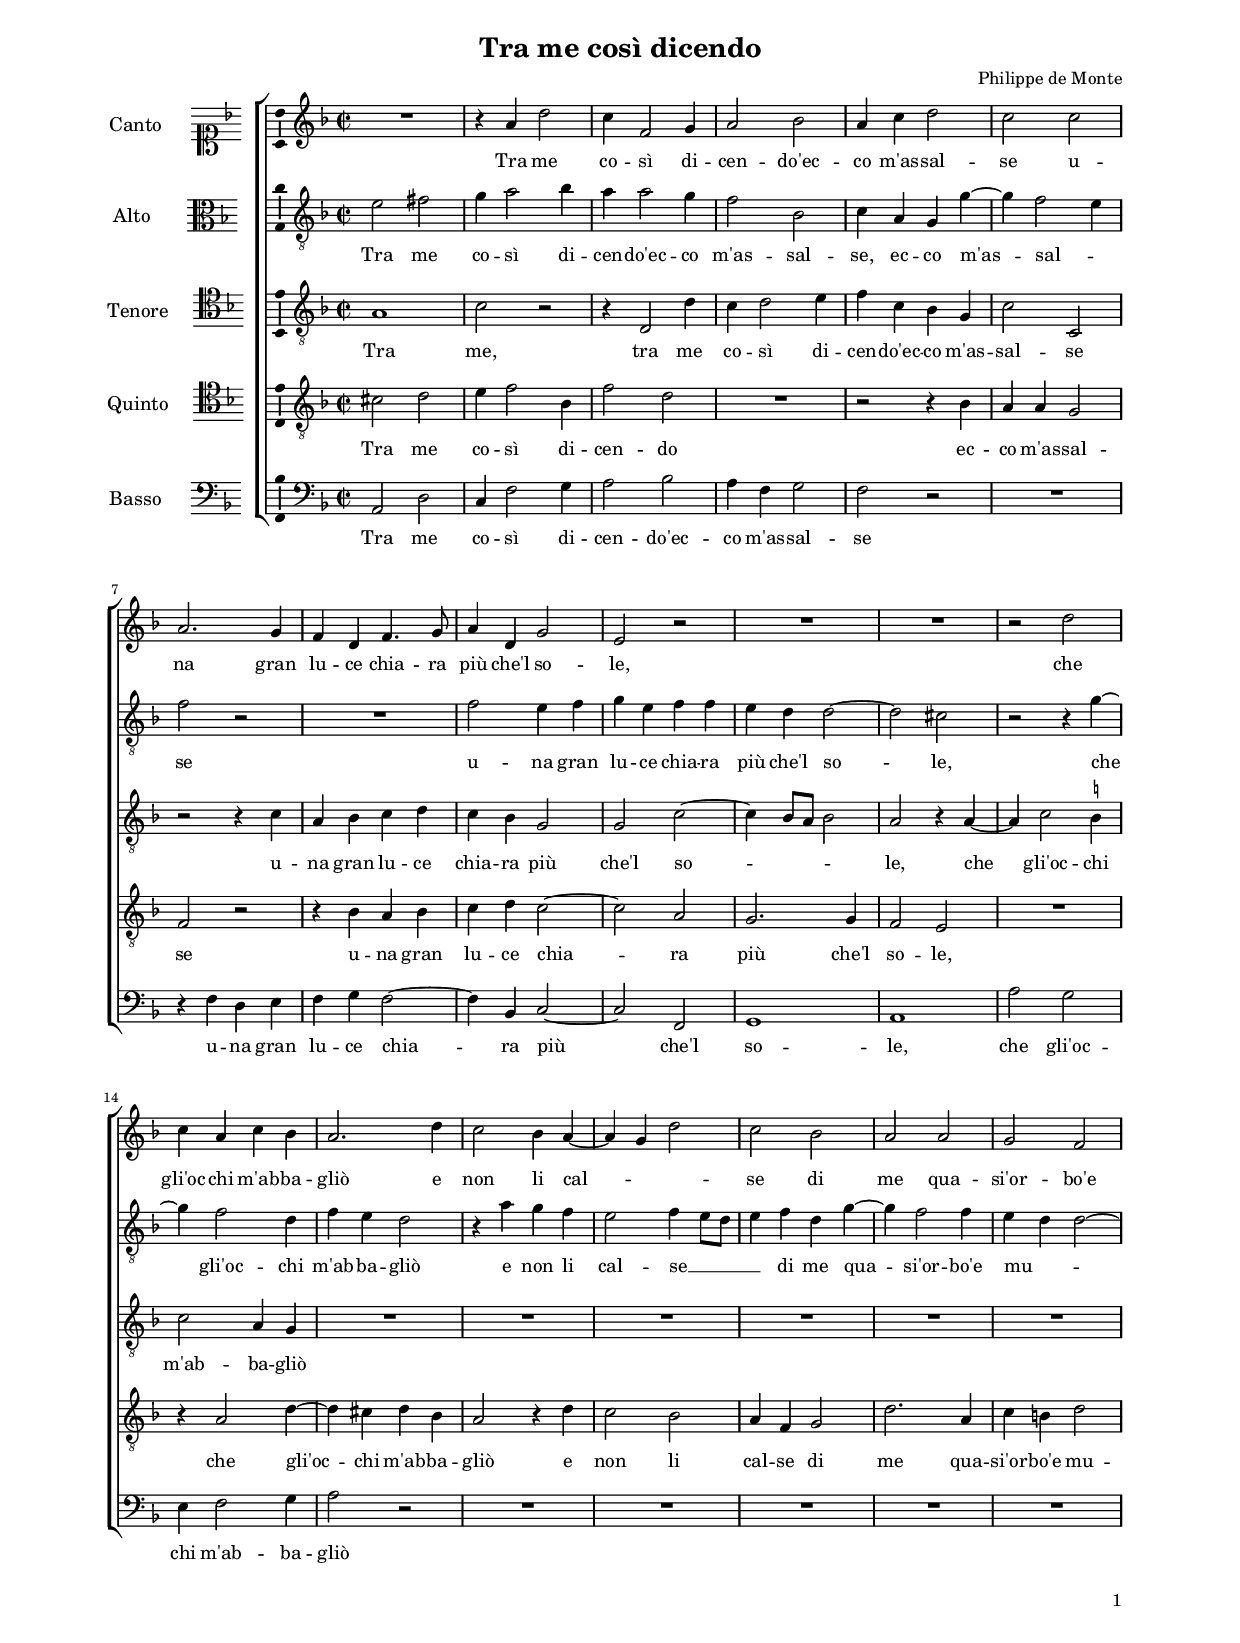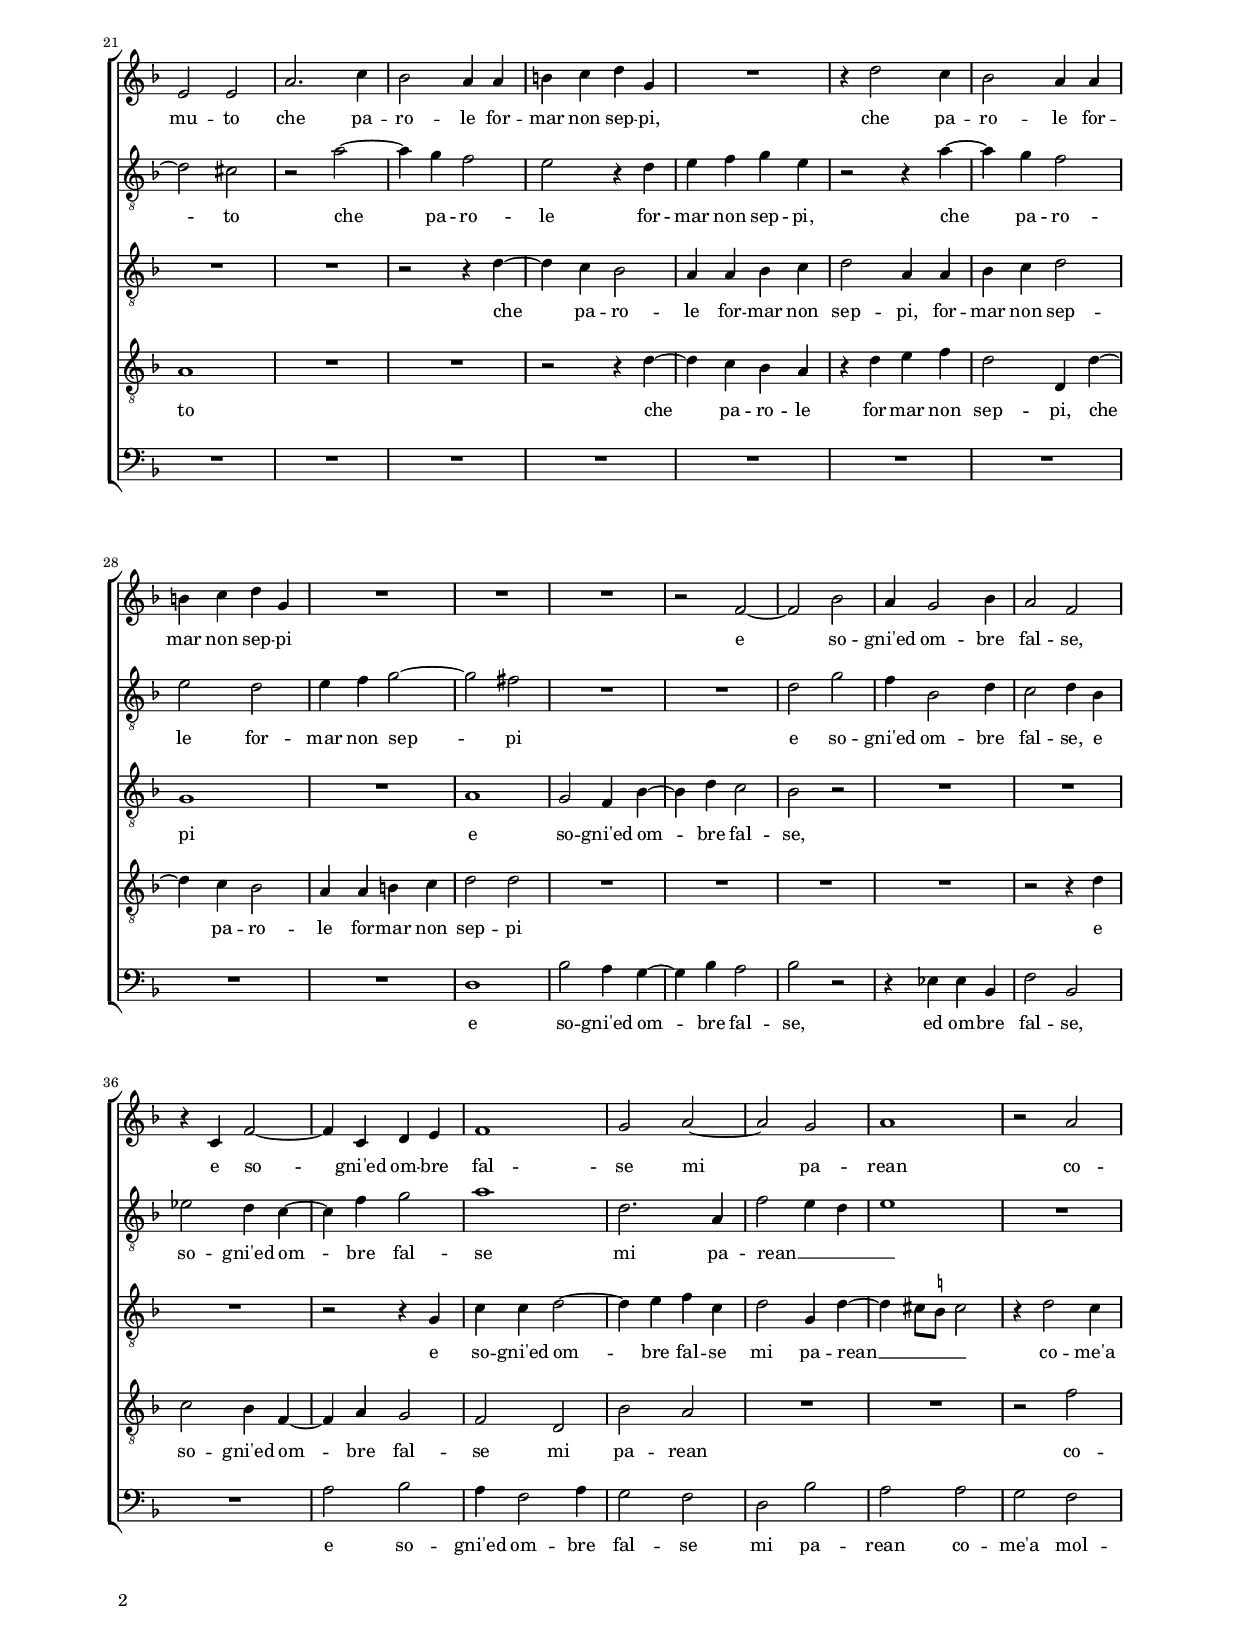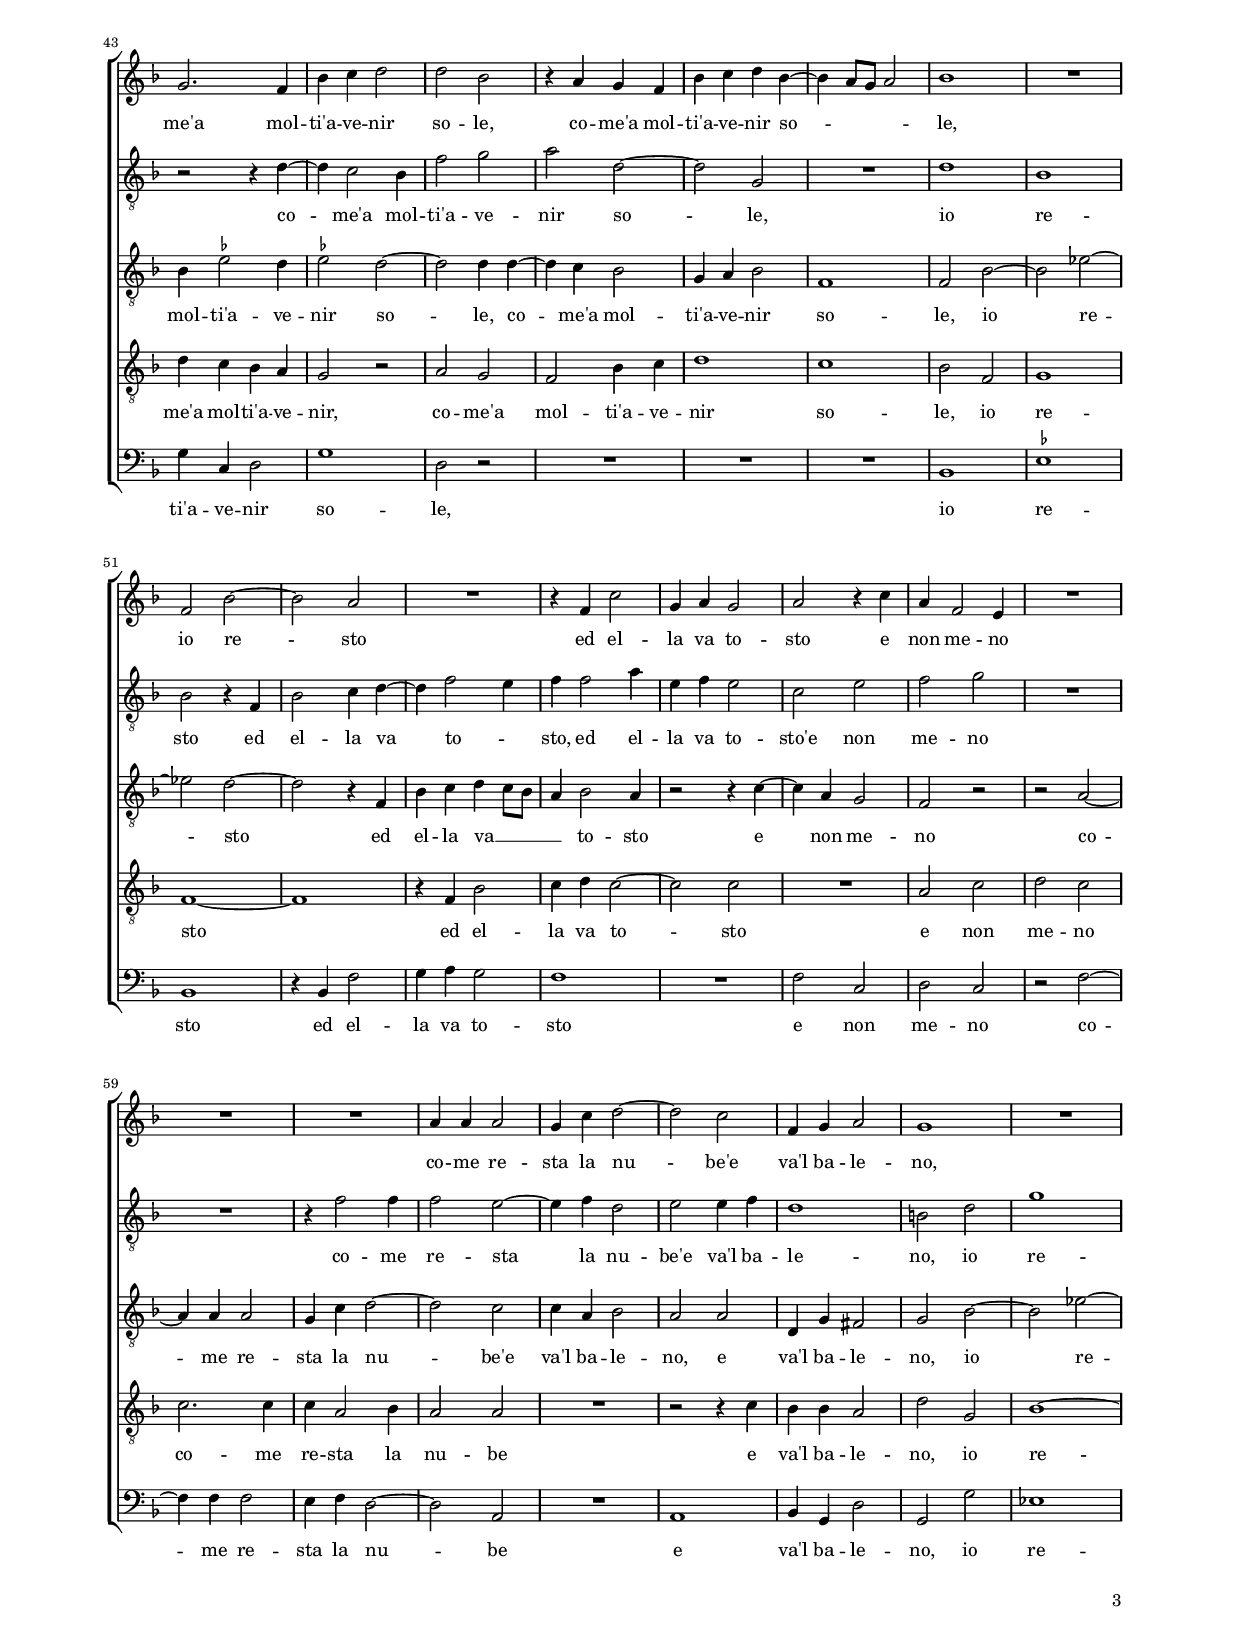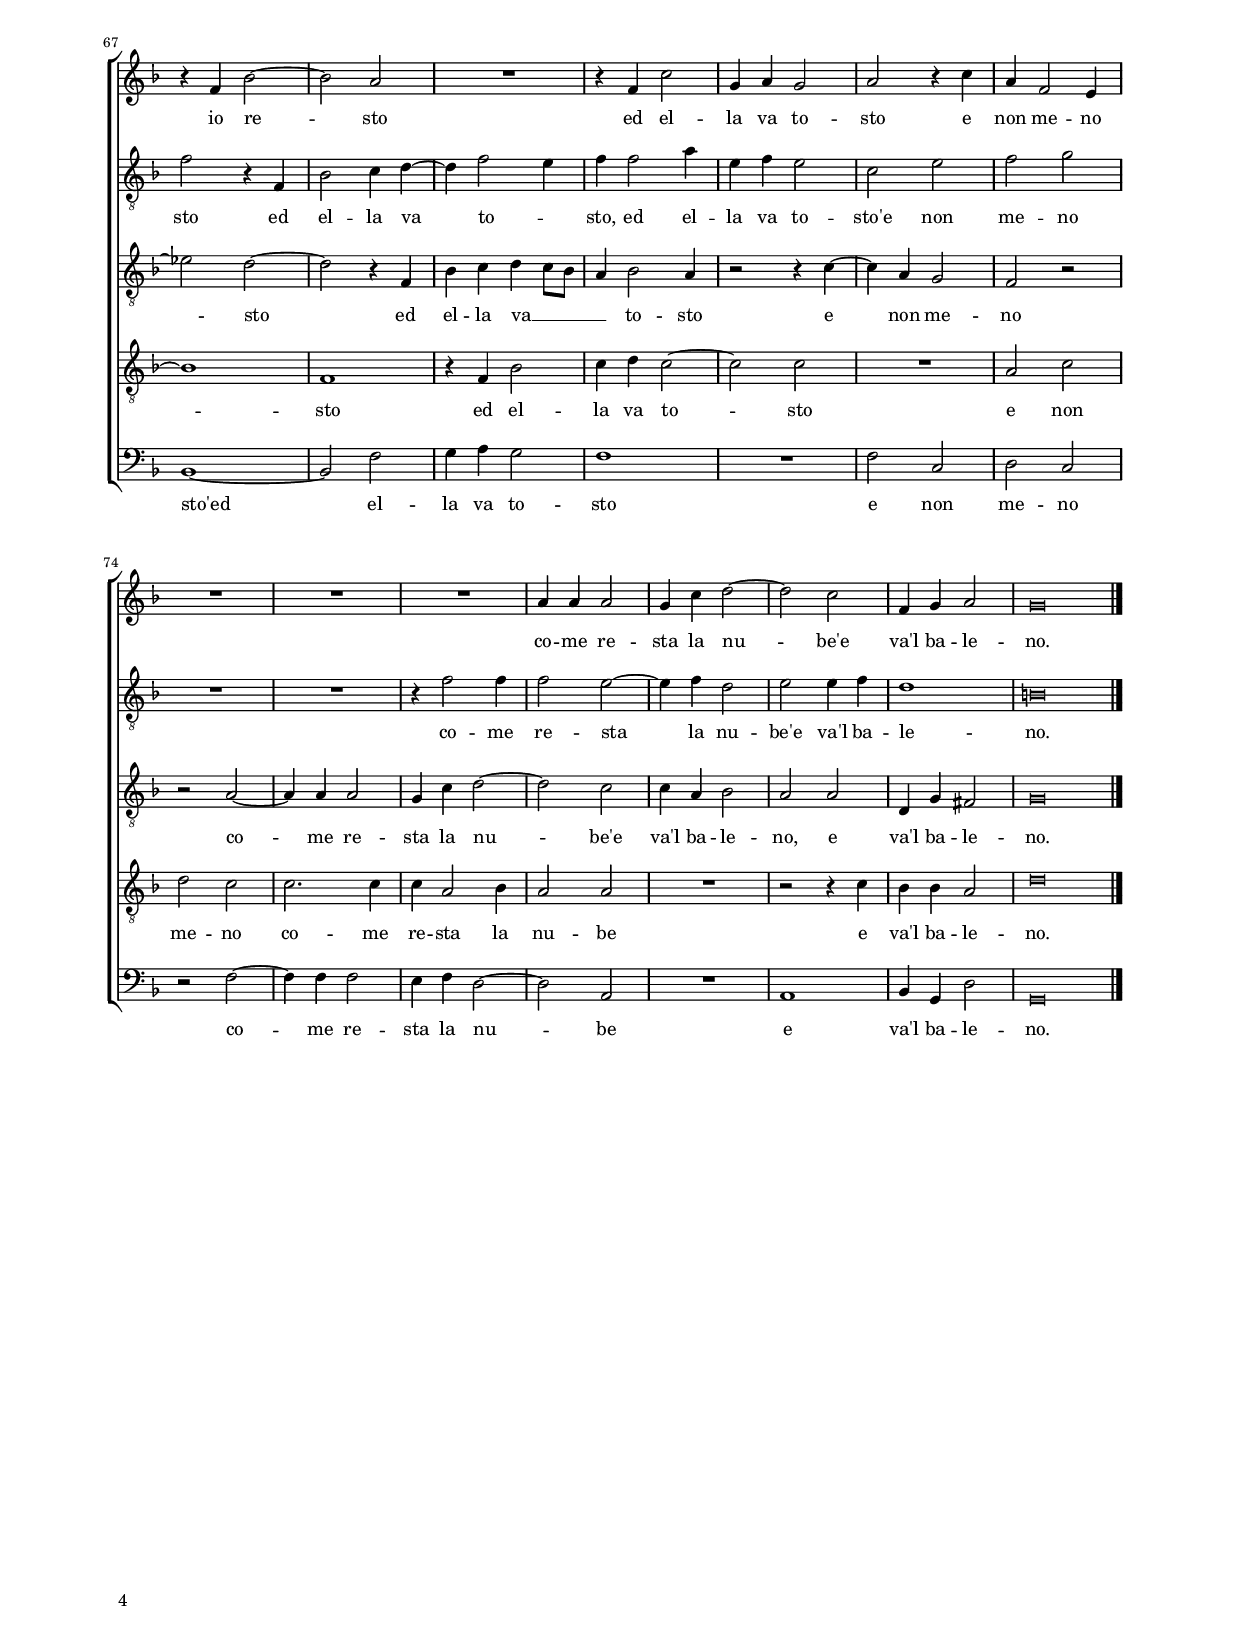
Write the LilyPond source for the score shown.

\header
{
	title="Tra me così dicendo"
	composer="Philippe de Monte"
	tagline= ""
}

\version "2.24.4"
\language deutsch
#(set-global-staff-size 15)
% #(set-default-paper-size "letter")
#(ly:set-option 'point-and-click #f)


	
	ficta = { \once \set suggestAccidentals = ##t }
	
	forget = #(define-music-function (music) (ly:music?) #{
		\accidentalStyle forget
		$music
		\accidentalStyle default
		#})
	
	ki = \autoBeamOff
	be = \autoBeamOn


\paper
	{
	top-margin = 1.8 \cm
	bottom-margin = 1.2 \cm
	left-margin = 2 \cm
	right-margin = 2 \cm
	ragged-bottom = ##f
	ragged-last-bottom = ##t
	print-page-number = ##f
	score-system-spacing = #'((basic-distance . 16) (minimum-distance . 14) (padding . 5) (strechability . 150))
	system-system-spacing = #'((basic-distance . 16) (minimum-distance . 14) (padding . 5) (strechability . 150))
	oddFooterMarkup=\markup   \fill-line { "" \fromproperty #'page:page-number-string }
	evenFooterMarkup=\markup  \fill-line { \fromproperty #'page:page-number-string "" }
	last-bottom-spacing = #'((basic-distance . 12) (minimum-distance . 7) (padding . 4))
%	systems-per-page = 3
	system-count = 11
%	page-count = 6
%	min-systems-per-page = 3
	}

global = {
	\key f \major
	\time 2/2
	\set Score.tempoHideNote = ##t
	\tempo 4 = 110
	\skip 1*80
	\set Score.measureLength = #(ly:make-moment 2/1)
	\skip 1*2 \bar "|."
	}
	

incipitcantus = \markup { \score {
	{
	\set Staff.instrumentName = \markup { \fontsize #1 "Canto" }
	\key f \major
	\clef soprano
	s4 \bar ""
	}
	\layout  {
	raggedright = ##t
	indent = 1.8 \cm
	line-width = 2.5 \cm
	\context { \Staff \remove Time_signature_engraver }
	\override Staff.Clef.Y-extent = #'(0 . 0)
	}} \hspace #1 }
	  
	  
incipitaltus = \markup { \score {
	{
	\set Staff.instrumentName = \markup { \fontsize #1 "Alto" }
	\key f \major
	\clef alto
	s4 \bar ""
	}
	\layout  {
	raggedright = ##t
	indent = 1.8 \cm
	line-width = 2.5 \cm
	\context { \Staff \remove Time_signature_engraver }
	\override Staff.Clef.Y-extent = #'(0 . 0)
	}} \hspace #1 }


incipittenor = \markup { \score {
	{
	\set Staff.instrumentName = \markup { \fontsize #1 "Tenore" }
	\key f \major
	\clef tenor
	s4 \bar ""
	}
	\layout  {
	raggedright = ##t
	indent = 1.8 \cm
	line-width = 2.5 \cm
	\context { \Staff \remove Time_signature_engraver }
	\override Staff.Clef.Y-extent = #'(0 . 0)
	}} \hspace #1 }
	  
	  
incipitquintus = \markup { \score {
	{
	\set Staff.instrumentName = \markup { \fontsize #1 "Quinto" }
	\key f \major
	\clef tenor
	s4 \bar ""
	}
	\layout  {
	raggedright = ##t
	indent = 1.8 \cm
	line-width = 2.5 \cm
	\context { \Staff \remove Time_signature_engraver }
	\override Staff.Clef.Y-extent = #'(0 . 0)
	}} \hspace #1 }
	  
	  
incipitbassus = \markup { \score {
	{
	\set Staff.instrumentName = \markup { \fontsize #1 "Basso" }
	\key f \major
	\clef bass
	s4 \bar ""
	}
	\layout  {
	raggedright = ##t
	indent = 1.8 \cm
	line-width = 2.5 \cm
	\context { \Staff \remove Time_signature_engraver }
	\override Staff.Clef.Y-extent = #'(0 . 0)
	}} \hspace #1 }


cantus =  \relative c''
	{
	R1
	r4 a d2
	c4 f,2 g4
	a2 b
%5
	a4 c d2 |
	c2 c \break
	a2. g4
	f4 d f4. g8
	a4 d, g2
%10
	e2 r |
	R1
	R1
	r2 d'
	c4 a c b
%15
	a2. d4 |
	c2 b4 a~
	a4 g d'2
	c2 b
	a2 a
%20
	g2 f |
	e2 e
	a2. c4
	b2 a4 a
	h4 c d g,
%25
	R1 |
	r4 d'2 c4
	b2 a4 a
	h4 c d g,
	R1
%30
	R1 |
	R1
	r2 f~
	f2 b
	a4 g2 b4
%35
	a2 f |
	r4 c f2~
	f4 c d e
	f1
	g2 a~
%40
	a2 g |
	a1
	r2 a
	g2. f4
	b4 c d2
%45
	d2 b |
	r4 a g f
	b4 c d b~
	b4 a8 g a2
	b1
%50
	R1 |
	f2 b~
	b2 a
	R1
	r4 f c'2
%55
	g4 a g2 |
	a2 r4 c
	a4 f2 e4
	R1
	R1
%60
	R1 |
	a4 a a2
	g4 c d2~
	d2 c
	f,4 g a2
%65
	g1 |
	R1
	r4 f b2~
	b2 a
	R1
%70
	r4 f c'2 |
	g4 a g2
	a2 r4 c
	a4 f2 e4
	R1
%75
	R1 |
	R1
	a4 a a2
	g4 c d2~
	d2 c
%80
	f,4 g a2 |
	g\breve |
	}


altus =  \relative c'
	{
	e2 fis
	g4 a2 b4
	a4 a2 g4
	f2 b,
%5
	c4 a g g'~ |
	g4 f2 e4
	f2 r
	R1
	f2 e4 f
%10
	g4 e f f |
	e4 d d2~
	d2 cis
	r2 r4 g'~
	g4 f2 d4
%15
	f4 e d2 |
	r4 a' g f
	e2 f4 e8 d
	e4 f d g~
	g4 f2 f4
%20
	e4 d d2~ |
	d2 cis
	r2 a'~
	a4 g f2
	e2 r4 d
%25
	e4 f g e |
	r2 r4 a~
	a4 g f2
	e2 d
	e4 f g2~
%30
	g2 fis |
	R1
	R1
	d2 g
	f4 b,2 d4
%35
	c2 d4 b |
	es2 d4 c~
	c4 f g2
	a1
	d,2. a4
%40
	f'2 e4 d |
	e1
	R1
	r2 r4 d~
	d4 c2 b4
%45
	f'2 g |
	a2 d,~
	d2 g,
	R1
	d'1
%50
	b1 |
	b2 r4 f
	b2 c4 d~
	d4 f2 e4
	f4 f2 a4
%55
	e4 f e2 |
	c2 e
	f2 g
	R1
	R1
%60
	r4 f2 f4 |
	f2 e~
	e4 f d2
	e2 e4 f
	d1
%65
	h2 d |
	g1
	f2 r4 f,
	b2 c4 d~
	d4 f2 e4
%70
	f4 f2 a4 |
	e4 f e2
	c2 e
	f2 g
	R1
%75
	R1 |
	r4 f2 f4
	f2 e~
	e4 f d2
	e2 e4 f
%80
	d1 |
	h\breve |
	}


tenor =  \relative c'
	{
	a1
	c2 r
	r4 d,2 d'4
	c4 d2 e4
%5
	f4 c b g |
	c2 c,
	r2 r4 c'
	a4 b c d
	c4 b g2
%10
	g2 c~ |
	c4 b8 a b2
	a2 r4 a~
	a4 c2 \ficta h4
	c2 a4 g
%15
	R1 |
	R1
	R1
	R1
	R1
%20
	R1 |
	R1
	R1
	r2 r4 d'~
	d4 c b2
%25
	a4 a b c |
	d2 a4 a
	b4 c d2
	g,1
	R1
%30
	a1 |
	g2 f4 b~
	b4 d c2
	b2 r
	R1
%35
	R1 |
	R1
	r2 r4 g
	c4 c d2~
	d4 e f c
%40
	d2 g,4 d'~ |
	d4 cis8 \ficta h cis2
	r4 d2 c4
	b4 \ficta es2 d4
	\ficta es2 d~
%45
	d2 d4 d~ |
	d4 c b2
	g4 a b2
	f1
	f2 b~
%50
	b2 es~ |
	es2 d~
	d2 r4 f,
	b4 c d c8 b
	a4 b2 a4
%55
	r2 r4 c~ |
	c4 a g2
	f2 r
	r2 a~
	a4 a a2
%60
	g4 c d2~ |
	d2 c
	c4 a b2
	a2 a
	d,4 g fis2
%65
	g2 b~ |
	b2 es~
	es2 d~
	d2 r4 f,
	b4 c d c8 b
%70
	a4 b2 a4 |
	r2 r4 c~
	c4 a g2
	f2 r
	r2 a~
%75
	a4 a a2 |
	g4 c d2~
	d2 c
	c4 a b2
	a2 a
%80
	d,4 g fis2 |
	g\breve |
	}


quintus  =  \relative c'
	{
	cis2 d
	e4 f2 b,4
	f'2 d
	R1
%5
	r2 r4 b |
	a4 a g2
	f2 r
	r4 b a b
	c4 d c2~
%10
	c2 a |
	g2. g4
	f2 e
	R1
	r4 a2 d4~
%15
	d4 cis d b |
	a2 r4 d
	c2 b
	a4 f g2
	d'2. a4
%20
	c4 h d2 |
	a1
	R1
	R1
	r2 r4 d~
%25
	d4 c b a |
	r4 d e f
	d2 d,4 d'~
	d4 c b2
	a4 a h c
%30
	d2 d |
	R1
	R1
	R1
	R1
%35
	r2 r4 d |
	c2 b4 f~
	f4 a g2
	f2 d
	b'2 a
%40
	R1 |
	R1
	r2 f'
	d4 c b a
	g2 r
%45
	a2 g |
	f2 b4 c
	d1
	c1
	b2 f
%50
	g1 |
	f1~
	f1
	r4 f b2
	c4 d c2~
%55
	c2 c |
	R1
	a2 c
	d2 c
	c2. c4
%60
	c4 a2 b4 |
	a2 a
	R1
	r2 r4 c
	b4 b a2
%65
	d2 g, |
	b1~
	b1
	f1
	r4 f b2
%70
	c4 d c2~ |
	c2 c
	R1
	a2 c
	d2 c
%75
	c2. c4 |
	c4 a2 b4
	a2 a
	R1
	r2 r4 c
%80
	b4 b a2 |
	d\breve |
	}


bassus  =  \relative c
	{
	a2 d
	c4 f2 g4
	a2 b
	a4 f g2
%5
	f2 r |
	R1
	r4 f d e
	f4 g f2~
	f4 b, c2~
%10
	c2 f, |
	g1
	a1
	a'2 g
	e4 f2 g4
%15
	a2 r |
	R1
	R1
	R1
	R1
%20
	R1 |
	R1
	R1
	R1
	R1
%25
	R1 |
	R1
	R1
	R1
	R1
%30
	d,1 |
	b'2 a4 g~
	g4 b a2
	b2 r
	r4 es, es b
%35
	f'2 b, |
	R1
	a'2 b
	a4 f2 a4
	g2 f
%40
	d2 b' |
	a2 a
	g2 f
	g4 c, d2
	g1
%45
	d2 r |
	R1
	R1
	R1
	b1
%50
	\ficta es1 |
	b1
	r4 b f'2
	g4 a g2
	f1
%55
	R1 |
	f2 c
	d2 c
	r2 f~
	f4 f f2
%60
	e4 f d2~ |
	d2 a
	R1
	a1
	b4 g d'2
%65
	g,2 g' |
	es1
	b1~
	b2 f'
	g4 a g2
%70
	f1 |
	R1
	f2 c
	d2 c
	r2 f~
%75
	f4 f f2 |
	e4 f d2~
	d2 a
	R1
	a1
%80
	b4 g d'2 |
	g,\breve |     
	}


lyricscantus = \lyricmode {
	Tra me co -- sì di -- cen -- do'ec -- co m'as -- sal -- se
	u -- na gran lu -- ce chia -- ra più che'l so -- le,
	che gli'oc -- chi m'ab -- ba -- gliò e non li cal -- _ _ se
	di me qua -- si'or -- bo'e mu -- to che pa -- ro -- le
	for -- mar non sep -- pi,
	che pa -- ro -- le for -- mar non sep -- pi
	e so -- gni'ed om -- bre fal -- se,
	e so -- gni'ed om -- bre fal -- se
	mi pa -- rean co -- me'a mol -- ti'a -- ve -- nir so -- le,
	co -- me'a mol -- ti'a -- ve -- nir so -- _ _ _ le,
	io re -- sto ed el -- la va to -- sto e non me -- no
	co -- me re -- sta la nu -- be'e va'l ba -- le -- no,
	io re -- sto ed el -- la va to -- sto e non me -- no
	co -- me re -- sta la nu -- be'e va'l ba -- le -- no.
	}


lyricsaltus = \lyricmode {
	Tra me co -- sì di -- cen -- do'ec -- co m'as -- sal -- se,
	ec -- co m'as -- sal -- _ se
	u -- na gran lu -- ce chia -- ra più che'l so -- le,
	che gli'oc -- chi m'ab -- ba -- gliò e non li cal -- se __ _ _ _
	di me qua -- si'or -- bo'e mu -- _ _ to che pa -- ro -- le
	for -- mar non sep -- pi,
	che pa -- ro -- le for -- mar non sep -- pi
	e so -- gni'ed om -- bre fal -- se,
	e so -- gni'ed om -- bre fal -- se
	mi pa -- rean __ _ _ _ co -- me'a mol -- ti'a -- ve -- nir so -- le,
	io re -- sto ed el -- la va to -- _ sto,
	ed el -- la va to -- sto'e non me -- no
	co -- me re -- sta la nu -- be'e va'l ba -- le -- no,
	io re -- sto ed el -- la va to -- _ sto,
	ed el -- la va to -- sto'e non me -- no
	co -- me re -- sta la nu -- be'e va'l ba -- le -- no.
	}


lyricstenor = \lyricmode {
	Tra me,
	tra me co -- sì di -- cen -- do'ec -- co m'as -- sal -- se
	u -- na gran lu -- ce chia -- ra più che'l so -- _ _ _ le,
	che gli'oc -- chi m'ab -- ba -- gliò
	che pa -- ro -- le for -- mar non sep -- pi,
	for -- mar non sep -- pi
	e so -- gni'ed om -- bre fal -- se,
	e so -- gni'ed om -- bre fal -- se
	mi pa -- rean __ _ _ _ co -- me'a mol -- ti'a -- ve -- nir so -- le,
	co -- me'a mol -- ti'a -- ve -- nir so -- le,
	io re -- sto ed el -- la va __ _ _ _ to -- sto e non me -- no
	co -- me re -- sta la nu -- be'e va'l ba -- le -- no,
	e va'l ba -- le -- no,
	io re -- sto ed el -- la va __ _ _ _ to -- sto e non me -- no
	co -- me re -- sta la nu -- be'e va'l ba -- le -- no,
	e va'l ba -- le -- no.
	}


lyricsquintus = \lyricmode {
	Tra me co -- sì di -- cen -- do ec -- co m'as -- sal -- se
	u -- na gran lu -- ce chia -- ra più che'l so -- le,
	che gli'oc -- chi m'ab -- ba -- gliò e non li cal -- se
	di me qua -- si'or -- bo'e mu -- to che pa -- ro -- le
	for -- mar non sep -- pi,
	che pa -- ro -- le for -- mar non sep -- pi
	e so -- gni'ed om -- bre fal -- se
	mi pa -- rean co -- me'a mol -- ti'a -- ve -- nir,
	co -- me'a mol -- ti'a -- ve -- nir so -- le,
	io re -- sto ed el -- la va to -- sto e non me -- no
	co -- me re -- sta la nu -- be e va'l ba -- le -- no,
	io re -- sto ed el -- la va to -- sto e non me -- no
	co -- me re -- sta la nu -- be e va'l ba -- le -- no.
	}


lyricsbassus = \lyricmode {
	Tra me co -- sì di -- cen -- do'ec -- co m'as -- sal -- se
	u -- na gran lu -- ce chia -- ra più che'l so -- le,
	che gli'oc -- chi m'ab -- ba -- gliò
	e so -- gni'ed om -- bre fal -- se,
	ed om -- bre fal -- se,
	e so -- gni'ed om -- bre fal -- se
	mi pa -- rean co -- me'a mol -- ti'a -- ve -- nir so -- le,
	io re -- sto ed el -- la va to -- sto e non me -- no
	co -- me re -- sta la nu -- be e va'l ba -- le -- no,
	io re -- sto'ed el -- la va to -- sto e non me -- no
	co -- me re -- sta la nu -- be e va'l ba -- le -- no.
	}


\score
{  
	\transpose c c {
	\new ChoirStaff \with { \override StaffGrouper.staff-staff-spacing.basic-distance = #12 }
	<<

	\new Staff << \global
	\new Voice="v1" {
		\set Staff.instrumentName=\incipitcantus
		\set Staff.midiInstrument = "reed organ"
		\clef violin
		\cantus }
	\new Lyrics \lyricsto "v1" {\lyricscantus }
	>>


	\new Staff << \global
	\new Voice="v2" {
		\set Staff.instrumentName=\incipitaltus
		\set Staff.midiInstrument = "reed organ"
		\clef "G_8" % violin
		\altus}
	\new Lyrics \lyricsto "v2" {\lyricsaltus }
	>>


	\new Staff << \global
	\new Voice="v3" {
		\set Staff.instrumentName=\incipittenor
		\set Staff.midiInstrument = "reed organ"
		\clef "G_8"
		\tenor }
	\new Lyrics \lyricsto "v3" {\lyricstenor }
	>>


	\new Staff << \global
	\new Voice="v5" {
		\set Staff.instrumentName=\incipitquintus
		\set Staff.midiInstrument = "reed organ"
		\clef "G_8"
		\quintus}
	\new Lyrics \lyricsto "v5" {\lyricsquintus }
	>>


	\new Staff << \global
	\new Voice="v4" {
		\set Staff.instrumentName=\incipitbassus
		\set Staff.midiInstrument = "reed organ"
		\clef bass
		\bassus }
	\new Lyrics \lyricsto "v4" {\lyricsbassus}
	>>

	>>
	} % transpose

	\layout
	{
	indent = 2.5 \cm
	\context { \Staff \override TimeSignature.break-visibility = #end-of-line-invisible }
	\context { \Lyrics \override VerticalAxisGroup.nonstaff-relatedstaff-spacing.padding = #1.4 }
%	\context { \Lyrics \override LyricText.font-size = #1 }
	\context { \Staff \consists Ambitus_engraver }
	\context { \Score \override BarNumber.padding = #2 }
	\context { \Voice \override NoteHead.style = #'baroque }
	}


\midi
	{
	}

}


% EOF
